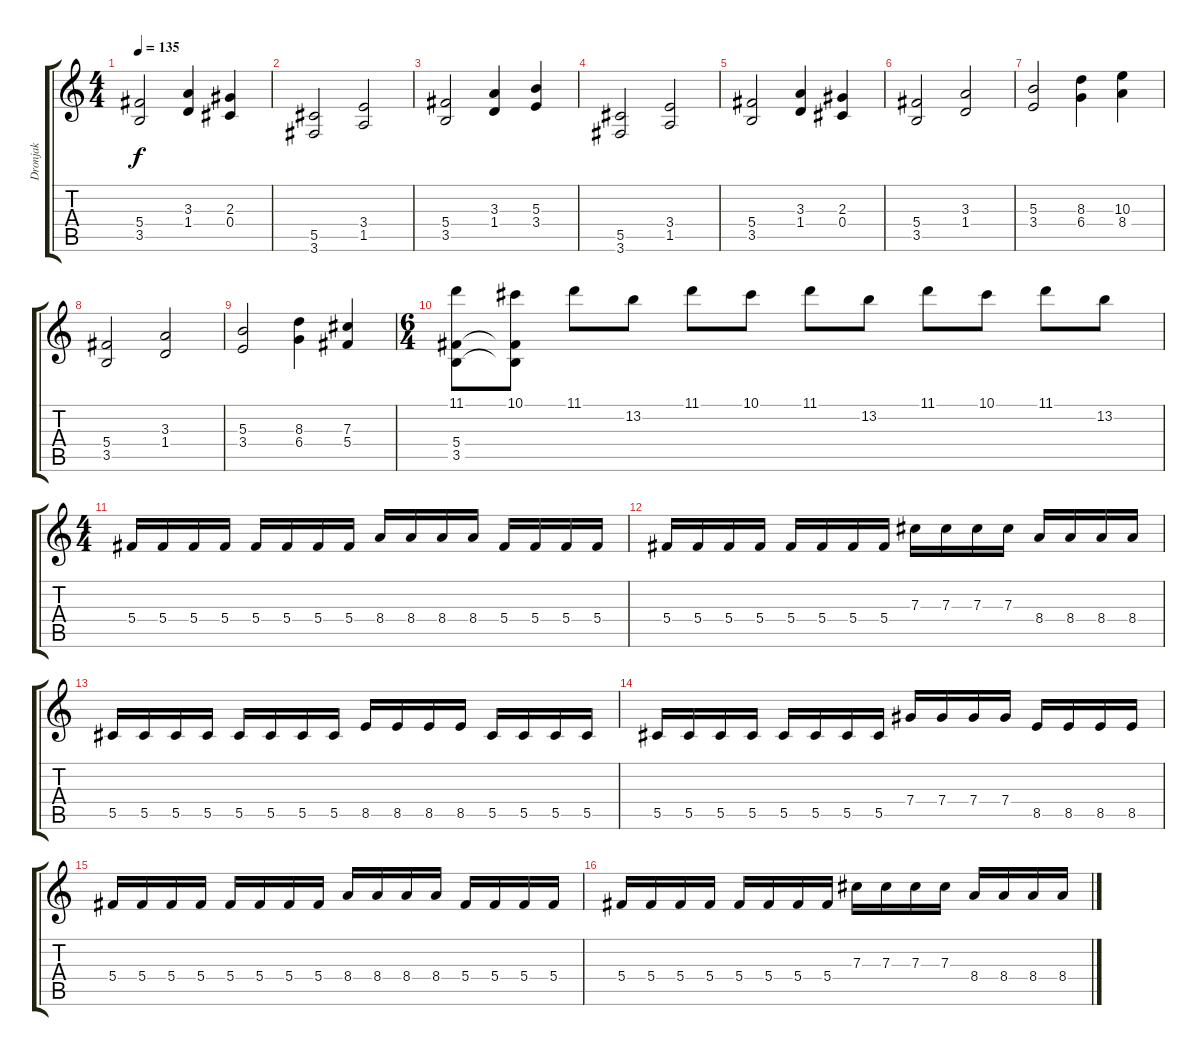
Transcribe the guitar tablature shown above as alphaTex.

\track ("Dronjak" "Dronjak") {instrument distortionguitar}
\staff {score tabs}
\tuning (Eb4 Bb3 Gb3 Db3 Ab2 Eb2) {hide}
\ts (4 4)
\tempo 135
\clef g2
\ks c
(5.4 3.5).2{dy f} (3.3 1.4).4 (2.3 0.4).4 |
(5.5 3.6).2 (3.4 1.5).2 |
(5.4 3.5).2 (3.3 1.4).4 (5.3 3.4).4 |
(5.5 3.6).2 (3.4 1.5).2 |
(5.4 3.5).2 (3.3 1.4).4 (2.3 0.4).4 |
(5.4 3.5).2 (3.3 1.4).2 |
(5.3 3.4).2 (8.3 6.4).4 (10.3 8.4).4 |
(5.4 3.5).2 (3.3 1.4).2 |
(5.3 3.4).2 (8.3 6.4).4 (7.3 5.4).4 |
\ts (6 4)
(11.1 5.4 3.5).8 (10.1 5.4{t} 3.5{t}).8 11.1.8 13.2.8 11.1.8 10.1.8 11.1.8 13.2.8 11.1.8 10.1.8 11.1.8 13.2.8 |
\ts (4 4)
5.4.16 5.4.16 5.4.16 5.4.16 5.4.16 5.4.16 5.4.16 5.4.16 8.4.16 8.4.16 8.4.16 8.4.16 5.4.16 5.4.16 5.4.16 5.4.16 |
5.4.16 5.4.16 5.4.16 5.4.16 5.4.16 5.4.16 5.4.16 5.4.16 7.3.16 7.3.16 7.3.16 7.3.16 8.4.16 8.4.16 8.4.16 8.4.16 |
5.5.16 5.5.16 5.5.16 5.5.16 5.5.16 5.5.16 5.5.16 5.5.16 8.5.16 8.5.16 8.5.16 8.5.16 5.5.16 5.5.16 5.5.16 5.5.16 |
5.5.16 5.5.16 5.5.16 5.5.16 5.5.16 5.5.16 5.5.16 5.5.16 7.4.16 7.4.16 7.4.16 7.4.16 8.5.16 8.5.16 8.5.16 8.5.16 |
5.4.16 5.4.16 5.4.16 5.4.16 5.4.16 5.4.16 5.4.16 5.4.16 8.4.16 8.4.16 8.4.16 8.4.16 5.4.16 5.4.16 5.4.16 5.4.16 |
5.4.16 5.4.16 5.4.16 5.4.16 5.4.16 5.4.16 5.4.16 5.4.16 7.3.16 7.3.16 7.3.16 7.3.16 8.4.16 8.4.16 8.4.16 8.4.16
